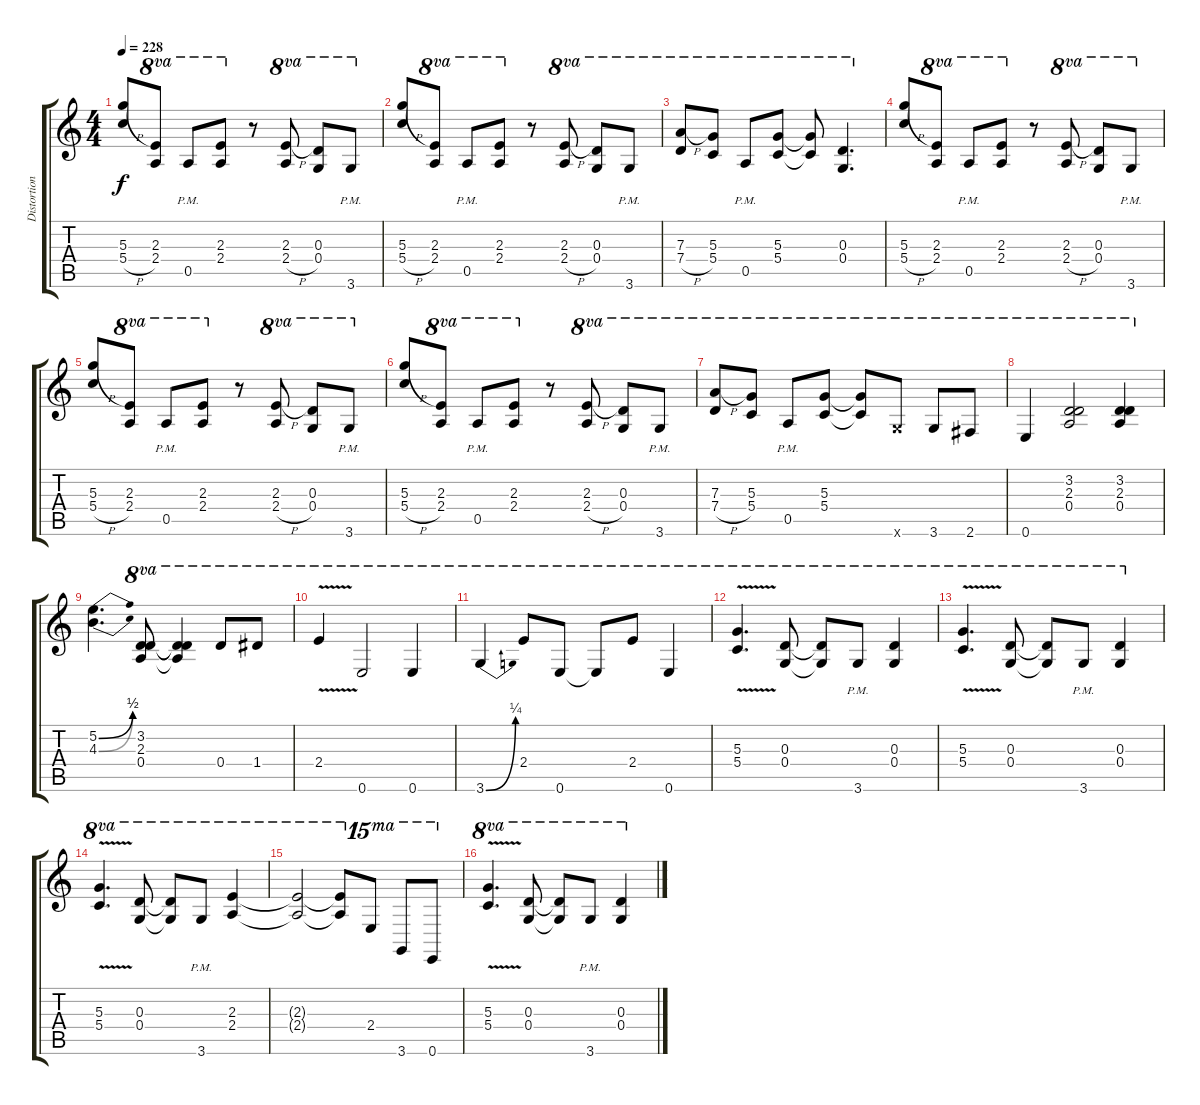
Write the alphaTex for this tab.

\track ("Distortion Gtr" "Distortion") {instrument distortionguitar}
\staff {score tabs}
\tuning (E4 B3 G3 D4 A3 E3) {hide}
\ts (4 4)
\tempo 228
\clef g2
\ks c
(5.3{h} 5.4{h}).8{dy f} (2.3 2.4).8{ot 8va} 0.5{pm}.8{ot 8va} (2.3 2.4).8{ot 8va} r.8 (2.3{h} 2.4{h}).8{ot 8va} (0.3 0.4).8{ot 8va} 3.6{pm}.8{ot 8va} |
(5.3{h} 5.4{h}).8 (2.3 2.4).8{ot 8va} 0.5{pm}.8{ot 8va} (2.3 2.4).8{ot 8va} r.8 (2.3{h} 2.4{h}).8{ot 8va} (0.3 0.4).8{ot 8va} 3.6{pm}.8{ot 8va} |
(7.3{h} 7.4{h}).8{ot 8va} (5.3 5.4).8{ot 8va} 0.5{pm}.8{ot 8va} (5.3 5.4).8{ot 8va} (5.3{t} 5.4{t}).8{ot 8va} (0.3 0.4).4{d ot 8va} |
(5.3{h} 5.4{h}).8 (2.3 2.4).8{ot 8va} 0.5{pm}.8{ot 8va} (2.3 2.4).8{ot 8va} r.8 (2.3{h} 2.4{h}).8{ot 8va} (0.3 0.4).8{ot 8va} 3.6{pm}.8{ot 8va} |
(5.3{h} 5.4{h}).8 (2.3 2.4).8{ot 8va} 0.5{pm}.8{ot 8va} (2.3 2.4).8{ot 8va} r.8 (2.3{h} 2.4{h}).8{ot 8va} (0.3 0.4).8{ot 8va} 3.6{pm}.8{ot 8va} |
(5.3{h} 5.4{h}).8 (2.3 2.4).8{ot 8va} 0.5{pm}.8{ot 8va} (2.3 2.4).8{ot 8va} r.8 (2.3{h} 2.4{h}).8{ot 8va} (0.3 0.4).8{ot 8va} 3.6{pm}.8{ot 8va} |
(7.3{h} 7.4{h}).8{ot 8va} (5.3 5.4).8{ot 8va} 0.5{pm}.8{ot 8va} (5.3 5.4).8{ot 8va} (5.3{t} 5.4{t}).8{ot 8va} 3.6{x}.8{ot 8va} 3.6.8{ot 8va} 2.6.8{ot 8va} |
0.6.4{ot 8va} (3.2 2.3 0.4).2{ot 8va} (3.2 2.3 0.4).4{ot 8va} |
(5.2{be (bend 0 0 60 2)} 4.3{be (bend 0 0 60 2)}).4{d} (3.2 2.3 0.4).8{ot 8va} (3.2{t} 2.3{t} 0.4{t}).4{ot 8va} 0.4.8{ot 8va} 1.4.8{ot 8va} |
2.4{v}.4{ot 8va} 0.6.2{ot 8va} 0.6.4{ot 8va} |
3.6{be (bend 0 0 60 1)}.4{ot 8va} 2.4.8{ot 8va} 0.6.8{ot 8va} 0.6{t}.8{ot 8va} 2.4.8{ot 8va} 0.6.4{ot 8va} |
(5.3{v} 5.4{v}).4{d ot 8va} (0.3 0.4).8{ot 8va} (0.3{t} 0.4{t}).8{ot 8va} 3.6{pm}.8{ot 8va} (0.3 0.4).4{ot 8va} |
(5.3{v} 5.4{v}).4{d ot 8va} (0.3 0.4).8{ot 8va} (0.3{t} 0.4{t}).8{ot 8va} 3.6{pm}.8{ot 8va} (0.3 0.4).4{ot 8va} |
(5.3{v} 5.4{v}).4{d ot 8va} (0.3 0.4).8{ot 8va} (0.3{t} 0.4{t}).8{ot 8va} 3.6{pm}.8{ot 8va} (2.3 2.4).4{ot 8va} |
(2.3{t} 2.4{t}).2{ot 8va} (2.3{t} 2.4{t}).8{ot 8va} 2.4.8{ot 15ma} 3.6.8{ot 15ma} 0.6.8{ot 15ma} |
(5.3{v} 5.4{v}).4{d ot 8va} (0.3 0.4).8{ot 8va} (0.3{t} 0.4{t}).8{ot 8va} 3.6{pm}.8{ot 8va} (0.3 0.4).4{ot 8va}
